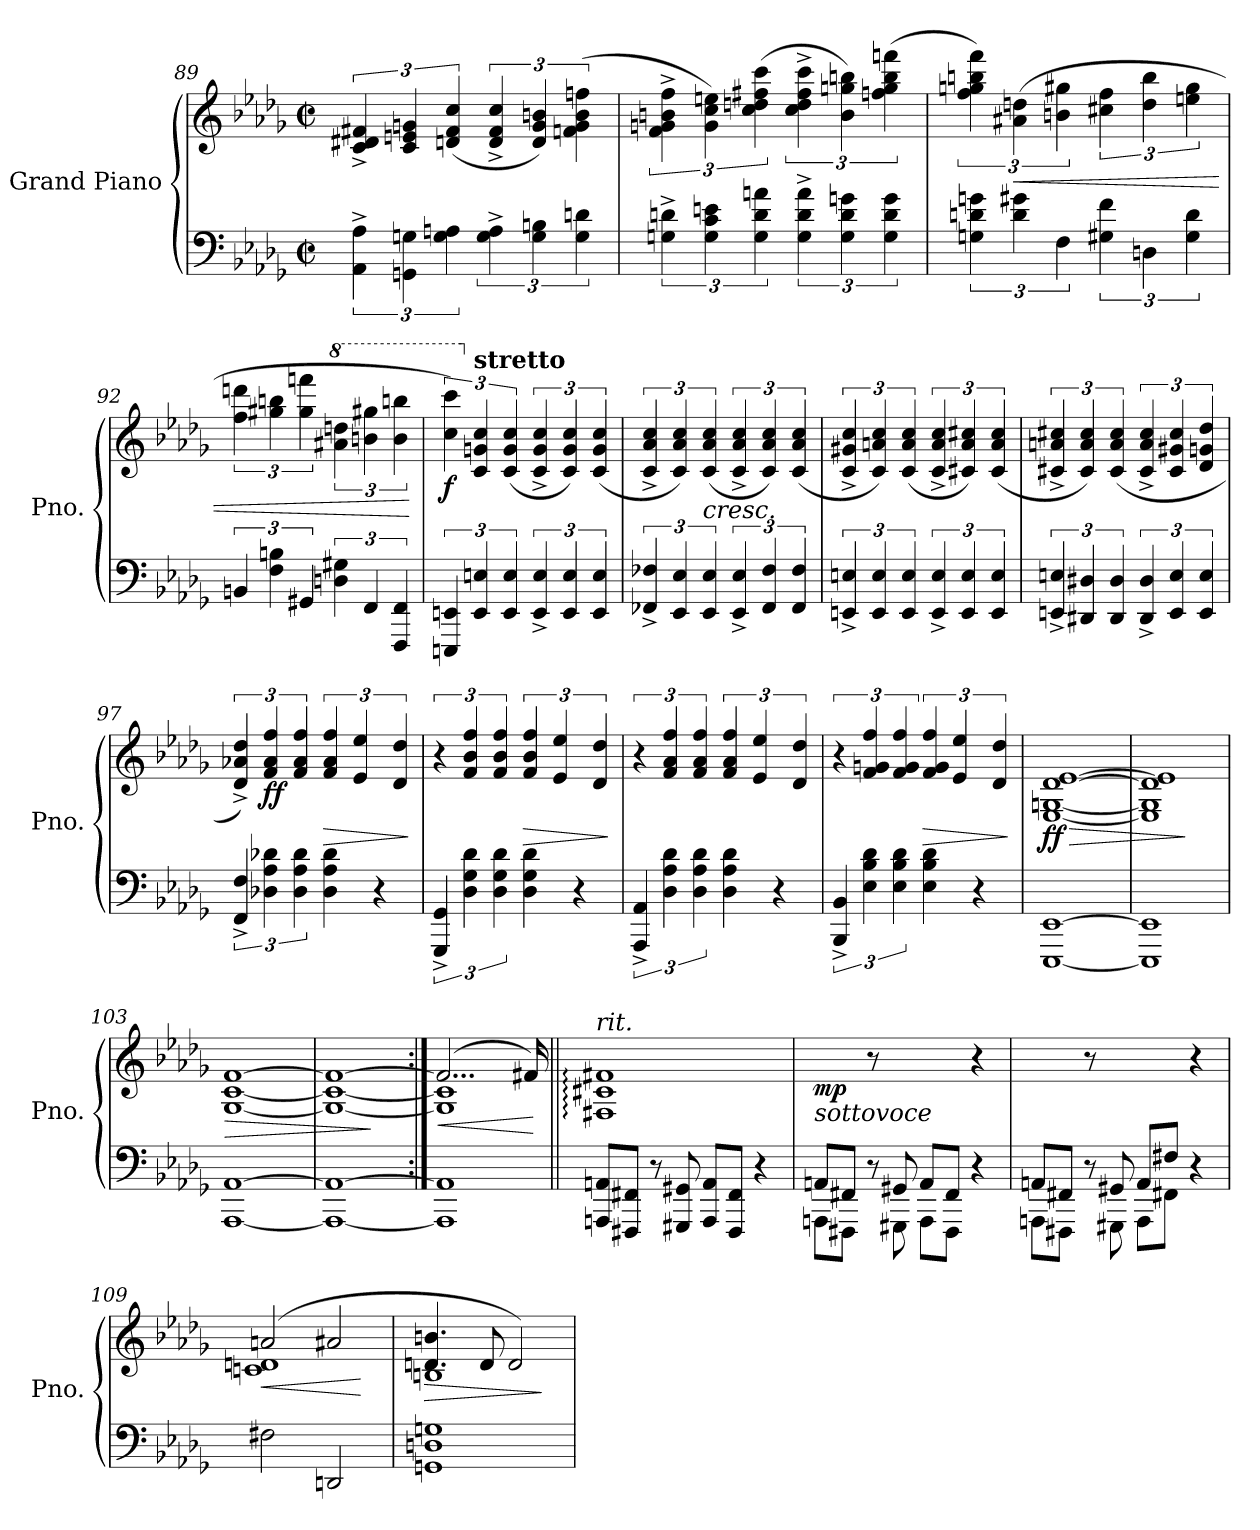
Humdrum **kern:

**kern	**kern	**dynam
*part1	*part1	*part1
*staff2	*staff1	*staff1/2
*I"Grand Piano	*	*
*I'Pno.	*	*
*clefF4	*clefG2	*
*k[b-e-a-d-g-]	*k[b-e-a-d-g-]	*
*M2/2	*M2/2	*
*met(c|)	*met(c|)	*
=89	=89	=89
6AA-\^ 6A-\^	6c/^ 6d#X/^ 6f#X/^	.
6GGn\ 6Gn\	6c/ 6en/ 6gn/	.
6G\ 6An\	(<6dn/ 6f#/ 6cc/	.
6G\^ 6A\^	6d/^ 6f#/^ 6cc/^	.
6G\ 6Bn\	6d/ 6g/ 6bn/)	.
6G\ 6dn\	(>6fn\ 6g\ 6b\ 6ffn\	.
!!LO:PB:g=z
=90	=90	=90
6Gn\^ 6dn\^	6f\^ 6gn\^ 6bn\^ 6ff\^	.
6G\ 6c\ 6en\	6g\ 6cc\ 6een\)	.
6G\ 6d\ 6an\	(>6cc\ 6ddn\ 6ff#X\ 6ccc\	.
6G\^ 6d\^ 6a\^	6cc\^ 6dd\^ 6ff#\^ 6ccc\^	.
6G\ 6d\ 6gn\	6b\ 6ggn\ 6bbn\)	.
6G\ 6d\ 6g\	(>6ffn\ 6gg\ 6bb\ 6fffn\	.
=91	=91	=91
*	*MM196	*
6Gn\ 6dn\ 6gn\	6ff\ 6ggn\ 6bbn\ 6fff\)	.
!	!	!LO:HP:b
6d\ 6g#X\	(>6a#X\ 6ddn\	<
6F\	6bn\ 6gg#X\	.
*	*MM200	*
6G#X\ 6f\	6cc#X\ 6ff\	.
6Dn\	6dd\ 6bb\	.
6G#\ 6d\	6een\ 6gg#\	.
=92	=92	=92
*	*MM204	*
6BBn/	6ff\ 6dddn\	.
6F\ 6Bn\	6gg#X\ 6bbn\	.
6GG#X/	6gg#\ 6fffn\	.
*	*8va	*
*	*MM208	*
6Dn\ 6G#X\	6aa#X\ 6dddn\	.
6FF/	6bbn\ 6ggg#X\	.
6FFF/ 6FF/	6bb\ 6bbbn\	.
.	.	[
!!LO:LB:g=z
=93	=93	=93
*	*MM212	*
!	!	!LO:DY:b
6EEEn/ 6EEn/	6ccc\ 6cccc\)	f
*	*X8va	*
!	!LO:TX:a:B:t=stretto	!
6EE/ 6En/	6c/ 6gn/ 6cc/	.
6EE/ 6E/	(<6c/ 6g/ 6cc/	.
6EE/^ 6E/^	6c/^ 6g/^ 6cc/^	.
6EE/ 6E/	6c/ 6g/ 6cc/)	.
6EE/ 6E/	(<6c/ 6g/ 6cc/	.
=94	=94	=94
6FF-X/^ 6F-X/^	6c/^ 6a-/^ 6cc/^	.
6EE-/ 6E-/	6c/ 6a-/ 6cc/)	.
!	!LO:TX:b:i:t=cresc.	!
6EE-/ 6E-/	(<6c/ 6a-/ 6cc/	.
6EE-/^ 6E-/^	6c/^ 6a-/^ 6cc/^	.
6FF-/ 6F-/	6c/ 6a-/ 6cc/)	.
6FF-/ 6F-/	(<6c/ 6a-/ 6cc/	.
=95	=95	=95
6EEn/^ 6En/^	6c/^ 6g#X/^ 6cc/^	.
6EE/ 6E/	6c/ 6an/ 6cc/)	.
6EE/ 6E/	(<6c/ 6a/ 6cc/	.
6EE/^ 6E/^	6c/^ 6a/^ 6cc/^	.
6EE/ 6E/	6c#X/ 6a/ 6cc#X/)	.
6EE/ 6E/	(<6c#/ 6a/ 6cc#/	.
=96	=96	=96
6EEn/^ 6En/^	6c#X/^ 6an/^ 6cc#X/^	.
6DD#X/ 6D#X/	6c#/ 6a/ 6cc#/)	.
6DD#/ 6D#/	(<6c#/ 6a/ 6cc#/	.
6DD#/^ 6D#/^	6c#/^ 6a/^ 6cc#/^	.
6EE/ 6E/	6c#/ 6g#X/ 6cc#/	.
6EE/ 6E/	6d-/ 6gn/ 6dd-/	.
!!LO:LB:g=z
=97	=97	=97
6FF/^ 6F/^	6d-/^ 6a-X/^ 6dd-/^)	.
!	!	!LO:DY:b
6D-X\ 6A-\ 6d-X\	6f/ 6a-/ 6ff/	ff
6D-\ 6A-\ 6d-\	6f/ 6a-/ 6ff/	.
!	!	!LO:HP:b
4D-\ 4A-\ 4d-\	6f/ 6a-/ 6ff/	>
.	6e-/ 6ee-/	.
4r	.	.
.	6d-/ 6dd-/	.
.	.	]
=98	=98	=98
6GGG-/^ 6GG-/^	6r	.
6D-\ 6G-\ 6d-\	6f/ 6b-/ 6ff/	.
6D-\ 6G-\ 6d-\	6f/ 6b-/ 6ff/	.
!	!	!LO:HP:b
4D-\ 4G-\ 4d-\	6f/ 6b-/ 6ff/	>
.	6e-/ 6ee-/	.
4r	.	.
.	6d-/ 6dd-/	.
.	.	]
=99	=99	=99
6AAA-/^ 6AA-/^	6r	.
6D-\ 6A-\ 6d-\	6f/ 6a-/ 6ff/	.
6D-\ 6A-\ 6d-\	6f/ 6a-/ 6ff/	.
4D-\ 4A-\ 4d-\	6f/ 6a-/ 6ff/	.
.	6e-/ 6ee-/	.
4r	.	.
.	6d-/ 6dd-/	.
=100	=100	=100
6BBB-/^ 6BB-/^	6r	.
6E-\ 6B-\ 6d-\	6f/ 6gn/ 6ff/	.
6E-\ 6B-\ 6d-\	6f/ 6g/ 6ff/	.
!	!	!LO:HP:b
4E-\ 4B-\ 4d-\	6f/ 6g/ 6ff/	>
.	6e-/ 6ee-/	.
4r	.	.
.	6d-/ 6dd-/	.
.	.	]
=101	=101	=101
!	!	!LO:HP:b
!	!	!LO:DY:n=1:b
[1EEE- [1EE-	[1E- [1Gn [1d- [1e-	> ff
=102	=102	=102
1EEE-] 1EE-]	1E-] 1G] 1d-] 1e-]	.
.	.	]
=103	=103	=103
!	!	!LO:HP:b
[1AAA- [1AA-	[1G- [1c [1f	>
!!LO:LB:g=z
=104	=104	=104
1AAA-_ 1AA-_	1G-_ 1c_ 1f_	.
.	.	]
=105:|!	=105:|!	=105:|!
!	!LO:N:vis=1	!LO:HP:b
*	*^	*
1AAA-] 1AA-]	(>2...f/]	1G-] 1c]	<
.	16f#X/)	.	.
*	*v	*v	*
.	.	[
=106||	=106||	=106||
*	*MM200	*
!	!LO:TX:a:i:t=rit.	!
8AAAn/ 8AAn/L	1F#X: 1c#X: 1f#X:	.
8FFF#X/ 8FF#X/J	.	.
8r	.	.
8GGG#X/ 8GG#X/	.	.
8AAA/ 8AA/L	.	.
8FFF#/ 8FF#/J	.	.
4r	.	.
=107	=107	=107
*^	*	*
!	!	!LO:TX:b:i:t=sottovoce	!
!	!	!	!LO:DY:b
8AAn/L	8AAAn\L	4ryy	mp
8FF#X/J	8FFF#X\J	.	.
8ryy	8r	8r	.
8GG#X/	8GGG#X\	4.ryy	.
8AA/L	8AAA\L	.	.
8FF#/J	8FFF#\J	.	.
4ryy	4r	4r	.
=108	=108	=108	=108
8AAn/L	8AAAn\L	4ryy	.
8FF#X/J	8FFF#X\J	.	.
8ryy	8r	8r	.
8GG#X/	8GGG#X\	4.ryy	.
8AA/L	8AAA\L	.	.
8F#X/J	8FF#X\J	.	.
4ryy	4r	4r	.
!!LO:LB:g=z
=109	=109	=109	=109
!	!	!	!LO:HP:b
*v	*v	*^	*
2F#X\	(>2an/	1cn 1dn	<
2DDn/	2a#X/	.	.
*	*v	*v	*
.	.	[
=110	=110	=110
!	!	!LO:HP:b
*	*^	*
1GGn 1Dn 1Gn	4.dn/ 4.bn/	1Bn	>
.	8d/	.	.
.	2d/)	.	.
*	*v	*v	*
.	.	]
=	=	=
*-	*-	*-
